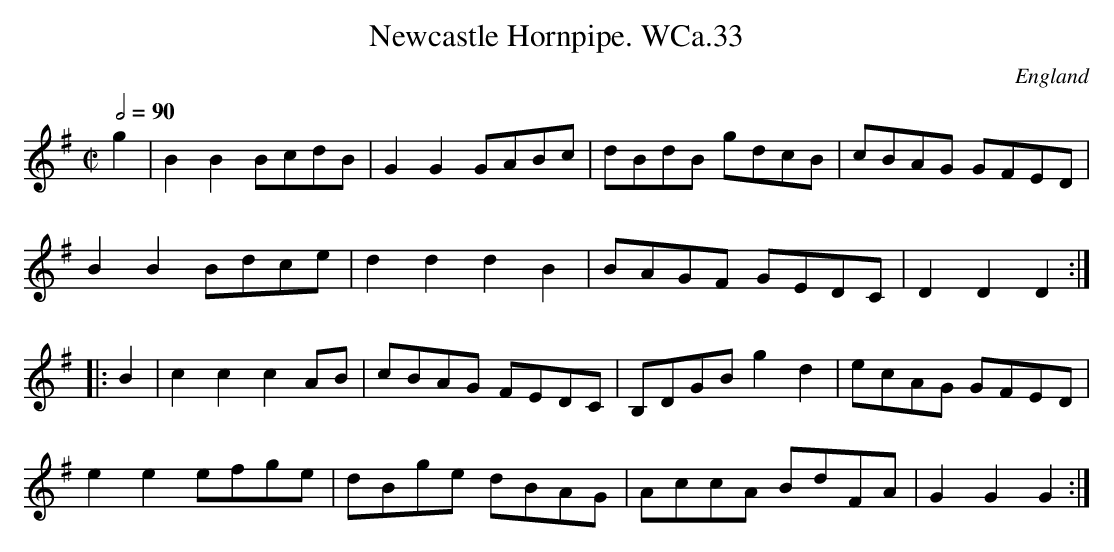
X:1
T:Newcastle Hornpipe. WCa.33
L:1/8
M:C|
O:England
Q:1/2=90
K:G
g2|B2B2BcdB|G2G2GABc|dBdB gdcB|cBAG GFED|!
B2B2Bdce|d2d2d2B2|BAGF GEDC|D2D2D2:|!
|:B2|c2c2c2AB|cBAG FEDC|B,DGBg2d2|ecAG GFED|!
e2e2efge|dBge dBAG|AccA BdFA|G2G2G2:|
